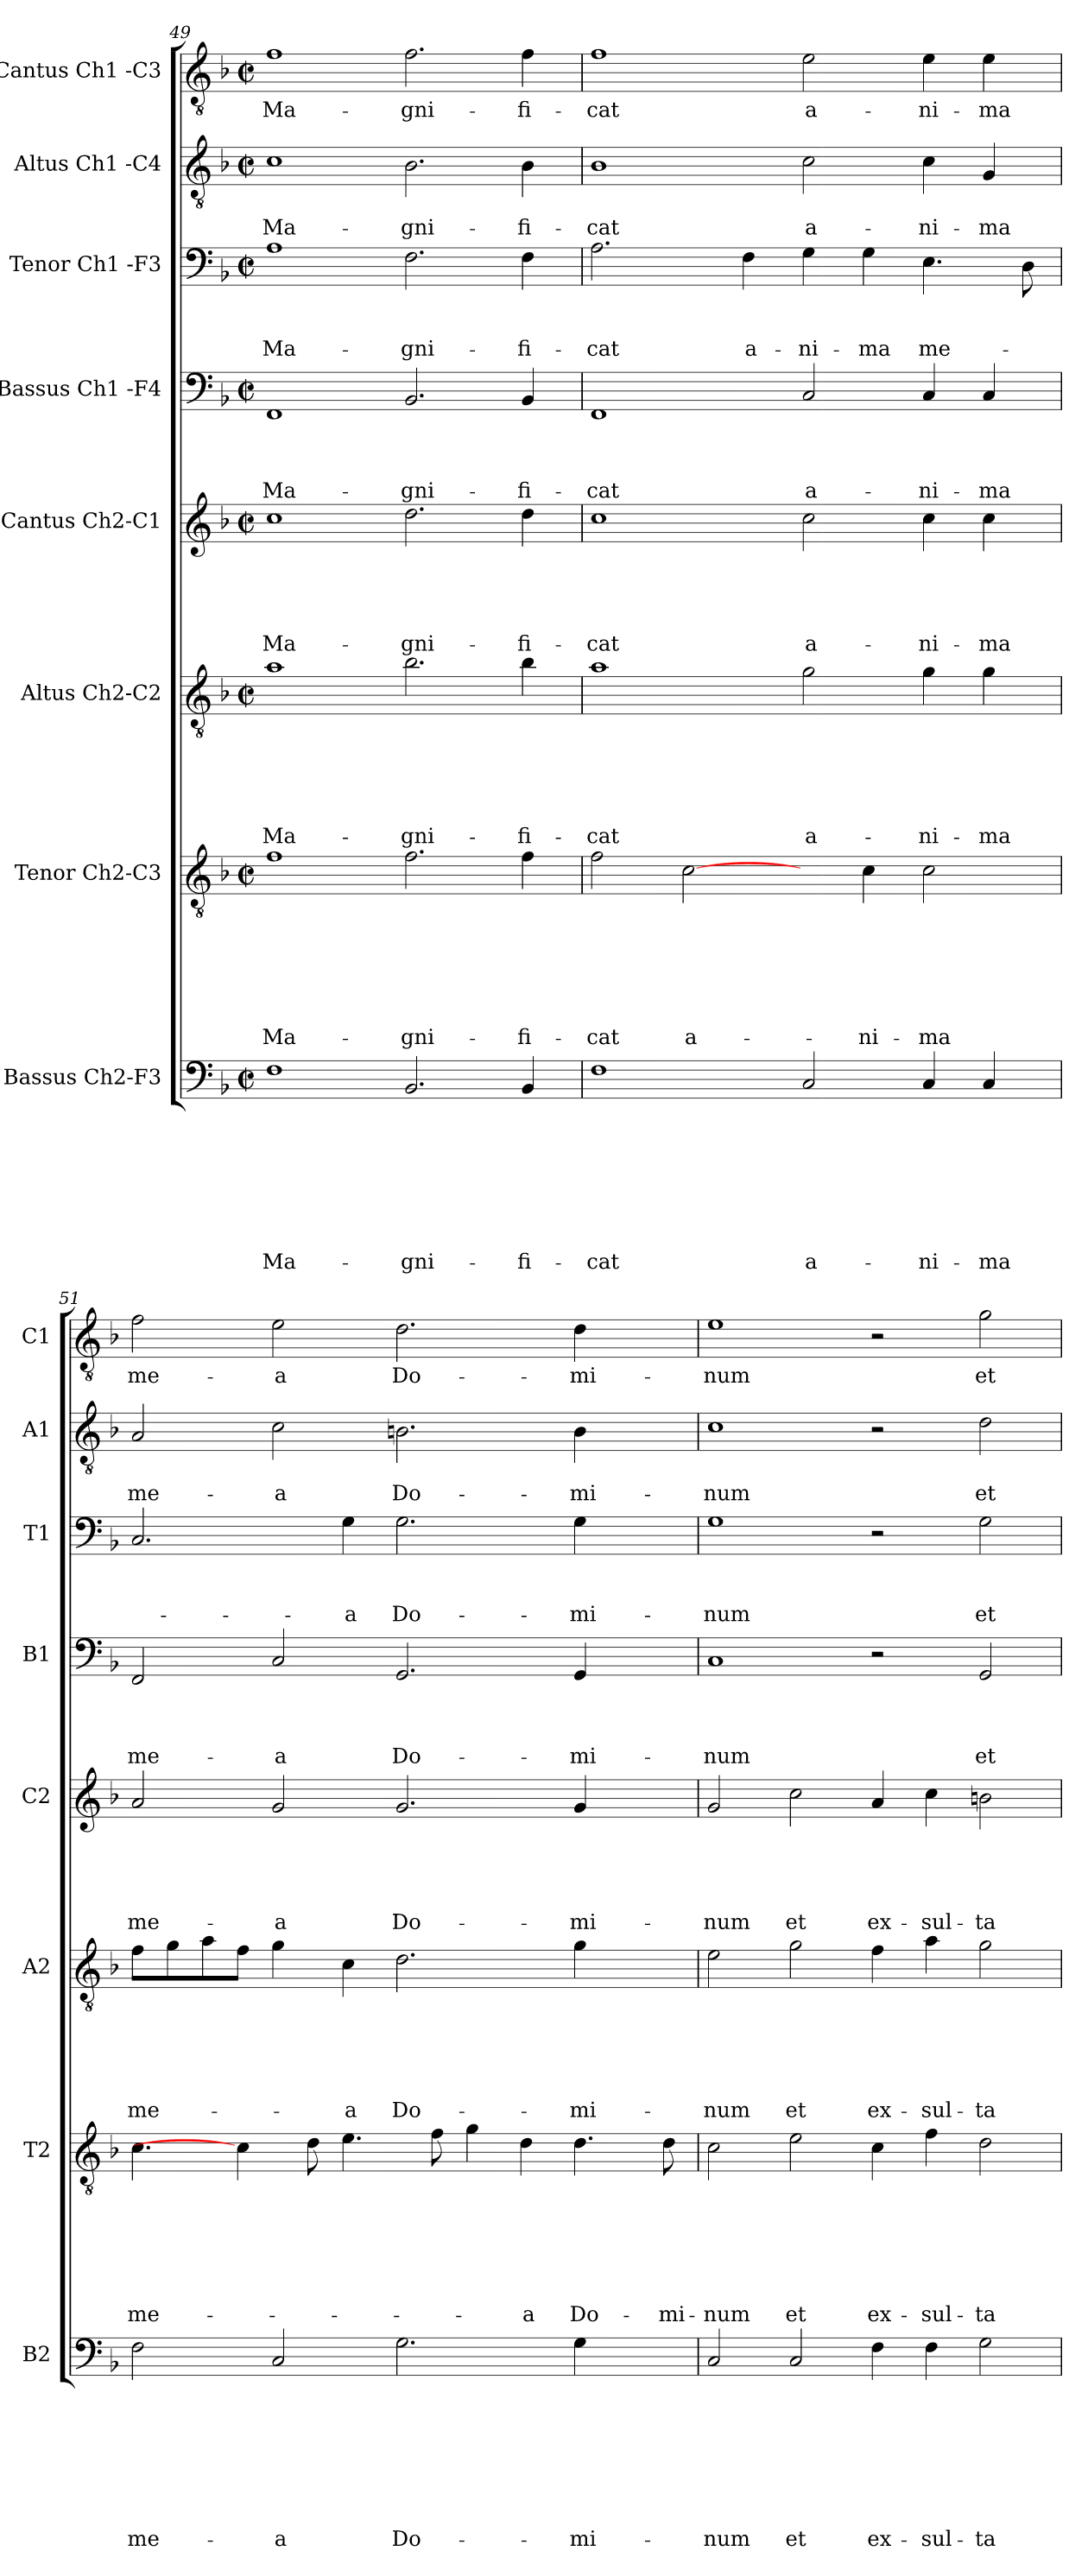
**kern	**text	**text	**text	**text	**text	**text	**text	**text	**kern	**text	**text	**text	**text	**text	**text	**text	**kern	**text	**text	**text	**text	**text	**text	**kern	**text	**text	**text	**text	**text	**kern	**text	**text	**text	**text	**kern	**text	**text	**text	**kern	**text	**text	**kern	**text
*part8	*part8	*part8	*part8	*part8	*part8	*part8	*part8	*part8	*part7	*part7	*part7	*part7	*part7	*part7	*part7	*part7	*part6	*part6	*part6	*part6	*part6	*part6	*part6	*part5	*part5	*part5	*part5	*part5	*part5	*part4	*part4	*part4	*part4	*part4	*part3	*part3	*part3	*part3	*part2	*part2	*part2	*part1	*part1
*staff8	*staff8	*staff8	*staff8	*staff8	*staff8	*staff8	*staff8	*staff8	*staff7	*staff7	*staff7	*staff7	*staff7	*staff7	*staff7	*staff7	*staff6	*staff6	*staff6	*staff6	*staff6	*staff6	*staff6	*staff5	*staff5	*staff5	*staff5	*staff5	*staff5	*staff4	*staff4	*staff4	*staff4	*staff4	*staff3	*staff3	*staff3	*staff3	*staff2	*staff2	*staff2	*staff1	*staff1
*I"Bassus Ch2-F3	*	*	*	*	*	*	*	*	*I"Tenor Ch2-C3	*	*	*	*	*	*	*	*I"Altus Ch2-C2	*	*	*	*	*	*	*I"Cantus Ch2-C1	*	*	*	*	*	*I"Bassus Ch1 -F4	*	*	*	*	*I"Tenor Ch1 -F3	*	*	*	*I"Altus Ch1 -C4	*	*	*I"Cantus Ch1 -C3	*
*I'B2	*	*	*	*	*	*	*	*	*I'T2	*	*	*	*	*	*	*	*I'A2	*	*	*	*	*	*	*I'C2	*	*	*	*	*	*I'B1	*	*	*	*	*I'T1	*	*	*	*I'A1	*	*	*I'C1	*
*clefF4	*	*	*	*	*	*	*	*	*clefGv2	*	*	*	*	*	*	*	*clefGv2	*	*	*	*	*	*	*clefG2	*	*	*	*	*	*clefF4	*	*	*	*	*clefF4	*	*	*	*clefGv2	*	*	*clefGv2	*
*k[b-]	*	*	*	*	*	*	*	*	*k[b-]	*	*	*	*	*	*	*	*k[b-]	*	*	*	*	*	*	*k[b-]	*	*	*	*	*	*k[b-]	*	*	*	*	*k[b-]	*	*	*	*k[b-]	*	*	*k[b-]	*
*F:	*	*	*	*	*	*	*	*	*F:	*	*	*	*	*	*	*	*F:	*	*	*	*	*	*	*F:	*	*	*	*	*	*F:	*	*	*	*	*F:	*	*	*	*F:	*	*	*F:	*
*M2/2	*	*	*	*	*	*	*	*	*M2/2	*	*	*	*	*	*	*	*M2/2	*	*	*	*	*	*	*M2/2	*	*	*	*	*	*M2/2	*	*	*	*	*M2/2	*	*	*	*M2/2	*	*	*M2/2	*
*met(c|)	*	*	*	*	*	*	*	*	*met(c|)	*	*	*	*	*	*	*	*met(c|)	*	*	*	*	*	*	*met(c|)	*	*	*	*	*	*met(c|)	*	*	*	*	*met(c|)	*	*	*	*met(c|)	*	*	*met(c|)	*
=49	=49	=49	=49	=49	=49	=49	=49	=49	=49	=49	=49	=49	=49	=49	=49	=49	=49	=49	=49	=49	=49	=49	=49	=49	=49	=49	=49	=49	=49	=49	=49	=49	=49	=49	=49	=49	=49	=49	=49	=49	=49	=49	=49
!	!	!	!	!	!	!	!	!LO:LY:b	!	!	!	!	!	!	!	!LO:LY:b	!	!	!	!	!	!	!LO:LY:b	!	!	!	!	!	!LO:LY:b	!	!	!	!	!LO:LY:b	!	!	!	!LO:LY:b	!	!	!LO:LY:b	!	!LO:LY:b
1F	.	.	.	.	.	.	.	Ma-	1f	.	.	.	.	.	.	Ma-	1a	.	.	.	.	.	Ma-	1cc	.	.	.	.	Ma-	1FF	.	.	.	Ma-	1A	.	.	Ma-	1c	.	Ma-	1f	Ma-
!	!	!	!	!	!	!	!	!LO:LY:b	!	!	!	!	!	!	!	!LO:LY:b	!	!	!	!	!	!	!LO:LY:b	!	!	!	!	!	!LO:LY:b	!	!	!	!	!LO:LY:b	!	!	!	!LO:LY:b	!	!	!LO:LY:b	!	!LO:LY:b
2.BB-/	.	.	.	.	.	.	.	-gni-	2.f\	.	.	.	.	.	.	-gni-	2.b-\	.	.	.	.	.	-gni-	2.dd\	.	.	.	.	-gni-	2.BB-/	.	.	.	-gni-	2.F\	.	.	-gni-	2.B-\	.	-gni-	2.f\	-gni-
!	!	!	!	!	!	!	!	!LO:LY:b	!	!	!	!	!	!	!	!LO:LY:b	!	!	!	!	!	!	!LO:LY:b	!	!	!	!	!	!LO:LY:b	!	!	!	!	!LO:LY:b	!	!	!	!LO:LY:b	!	!	!LO:LY:b	!	!LO:LY:b
4BB-/	.	.	.	.	.	.	.	-fi-	4f\	.	.	.	.	.	.	-fi-	4b-\	.	.	.	.	.	-fi-	4dd\	.	.	.	.	-fi-	4BB-/	.	.	.	-fi-	4F\	.	.	-fi-	4B-\	.	-fi-	4f\	-fi-
=50	=50	=50	=50	=50	=50	=50	=50	=50	=50	=50	=50	=50	=50	=50	=50	=50	=50	=50	=50	=50	=50	=50	=50	=50	=50	=50	=50	=50	=50	=50	=50	=50	=50	=50	=50	=50	=50	=50	=50	=50	=50	=50	=50
!	!	!	!	!	!	!	!	!LO:LY:b	!	!	!	!	!	!	!	!LO:LY:b	!	!	!	!	!	!	!LO:LY:b	!	!	!	!	!	!LO:LY:b	!	!	!	!	!LO:LY:b	!	!	!	!LO:LY:b	!	!	!LO:LY:b	!	!LO:LY:b
1F	.	.	.	.	.	.	.	-cat	2f\	.	.	.	.	.	.	-cat	1a	.	.	.	.	.	-cat	1cc	.	.	.	.	-cat	1FF	.	.	.	-cat	2.A\	.	.	-cat	1B-	.	-cat	1f	-cat
!	!	!	!	!	!	!	!	!	!	!	!	!	!	!	!	!LO:LY:b	!	!	!	!	!	!	!	!	!	!	!	!	!	!	!	!	!	!	!	!	!	!	!	!	!	!	!
.	.	.	.	.	.	.	.	.	[2c\	.	.	.	.	.	.	a-	.	.	.	.	.	.	.	.	.	.	.	.	.	.	.	.	.	.	.	.	.	.	.	.	.	.	.
!	!	!	!	!	!	!	!	!	!	!	!	!	!	!	!	!	!	!	!	!	!	!	!	!	!	!	!	!	!	!	!	!	!	!	!	!	!	!LO:LY:b	!	!	!	!	!
.	.	.	.	.	.	.	.	.	.	.	.	.	.	.	.	.	.	.	.	.	.	.	.	.	.	.	.	.	.	.	.	.	.	.	4F\	.	.	a-	.	.	.	.	.
!	!	!	!	!	!	!	!	!LO:LY:b	!	!	!	!	!	!	!	!	!	!	!	!	!	!	!LO:LY:b	!	!	!	!	!	!LO:LY:b	!	!	!	!	!LO:LY:b	!	!	!	!LO:LY:b	!	!	!LO:LY:b	!	!LO:LY:b
2C/	.	.	.	.	.	.	.	a-	4ryy	.	.	.	.	.	.	.	2g\	.	.	.	.	.	a-	2cc\	.	.	.	.	a-	2C/	.	.	.	a-	4G\	.	.	-ni-	2c\	.	a-	2e\	a-
!	!	!	!	!	!	!	!	!	!	!	!	!	!	!	!	!LO:LY:b	!	!	!	!	!	!	!	!	!	!	!	!	!	!	!	!	!	!	!	!	!	!LO:LY:b:rj	!	!	!	!	!
.	.	.	.	.	.	.	.	.	4c\	.	.	.	.	.	.	-ni-	.	.	.	.	.	.	.	.	.	.	.	.	.	.	.	.	.	.	4G\	.	.	-ma	.	.	.	.	.
!	!	!	!	!	!	!	!	!LO:LY:b	!	!	!	!	!	!	!	!LO:LY:b:rj	!	!	!	!	!	!	!LO:LY:b	!	!	!	!	!	!LO:LY:b	!	!	!	!	!LO:LY:b	!	!	!	!LO:LY:b	!	!	!LO:LY:b	!	!LO:LY:b
4C/	.	.	.	.	.	.	.	-ni-	2c\	.	.	.	.	.	.	-ma	4g\	.	.	.	.	.	-ni-	4cc\	.	.	.	.	-ni-	4C/	.	.	.	-ni-	4.E\	.	.	me-	4c\	.	-ni-	4e\	-ni-
!	!	!	!	!	!	!	!	!LO:LY:b:rj	!	!	!	!	!	!	!	!	!	!	!	!	!	!	!LO:LY:b:rj	!	!	!	!	!	!LO:LY:b:rj	!	!	!	!	!LO:LY:b:rj	!	!	!	!	!	!	!LO:LY:b:rj	!	!LO:LY:b:rj
4C/	.	.	.	.	.	.	.	-ma	.	.	.	.	.	.	.	.	4g\	.	.	.	.	.	-ma	4cc\	.	.	.	.	-ma	4C/	.	.	.	-ma	.	.	.	.	4G/	.	-ma	4e\	-ma
.	.	.	.	.	.	.	.	.	.	.	.	.	.	.	.	.	.	.	.	.	.	.	.	.	.	.	.	.	.	.	.	.	.	.	8D\	.	.	.	.	.	.	.	.
!!LO:LB:g=z
=51	=51	=51	=51	=51	=51	=51	=51	=51	=51	=51	=51	=51	=51	=51	=51	=51	=51	=51	=51	=51	=51	=51	=51	=51	=51	=51	=51	=51	=51	=51	=51	=51	=51	=51	=51	=51	=51	=51	=51	=51	=51	=51	=51
!	!	!	!	!	!	!	!	!LO:LY:b	!	!	!	!	!	!	!	!LO:LY:b	!	!	!	!	!	!	!LO:LY:b	!	!	!	!	!	!LO:LY:b	!	!	!	!	!LO:LY:b	!	!	!	!	!	!	!LO:LY:b	!	!LO:LY:b
2F\	.	.	.	.	.	.	.	me-	4.c\	.	.	.	.	.	.	me-	8f\L	.	.	.	.	.	me-	2a/	.	.	.	.	me-	2FF/	.	.	.	me-	2.C/	.	.	.	2A/	.	me-	2f\	me-
.	.	.	.	.	.	.	.	.	.	.	.	.	.	.	.	.	8g\	.	.	.	.	.	.	.	.	.	.	.	.	.	.	.	.	.	.	.	.	.	.	.	.	.	.
.	.	.	.	.	.	.	.	.	.	.	.	.	.	.	.	.	8a\	.	.	.	.	.	.	.	.	.	.	.	.	.	.	.	.	.	.	.	.	.	.	.	.	.	.
.	.	.	.	.	.	.	.	.	4c\]	.	.	.	.	.	.	.	8f\J	.	.	.	.	.	.	.	.	.	.	.	.	.	.	.	.	.	.	.	.	.	.	.	.	.	.
!	!	!	!	!	!	!	!	!LO:LY:b	!	!	!	!	!	!	!	!	!	!	!	!	!	!	!	!	!	!	!	!	!LO:LY:b	!	!	!	!	!LO:LY:b	!	!	!	!	!	!	!LO:LY:b	!	!LO:LY:b
2C/	.	.	.	.	.	.	.	-a	.	.	.	.	.	.	.	.	4g\	.	.	.	.	.	.	2g/	.	.	.	.	-a	2C/	.	.	.	-a	.	.	.	.	2c\	.	-a	2e\	-a
.	.	.	.	.	.	.	.	.	8d\	.	.	.	.	.	.	.	.	.	.	.	.	.	.	.	.	.	.	.	.	.	.	.	.	.	.	.	.	.	.	.	.	.	.
!	!	!	!	!	!	!	!	!	!	!	!	!	!	!	!	!	!	!	!	!	!	!	!LO:LY:b	!	!	!	!	!	!	!	!	!	!	!	!	!	!	!LO:LY:b	!	!	!	!	!
.	.	.	.	.	.	.	.	.	4.e\	.	.	.	.	.	.	.	4c\	.	.	.	.	.	-a	.	.	.	.	.	.	.	.	.	.	.	4G\	.	.	-a	.	.	.	.	.
!	!	!	!	!	!	!	!	!LO:LY:b	!	!	!	!	!	!	!	!	!	!	!	!	!	!	!LO:LY:b	!	!	!	!	!	!LO:LY:b	!	!	!	!	!LO:LY:b	!	!	!	!LO:LY:b	!	!	!LO:LY:b	!	!LO:LY:b
2.G\	.	.	.	.	.	.	.	Do-	.	.	.	.	.	.	.	.	2.d\	.	.	.	.	.	Do-	2.g/	.	.	.	.	Do-	2.GG/	.	.	.	Do-	2.G\	.	.	Do-	2.Bn\	.	Do-	2.d\	Do-
.	.	.	.	.	.	.	.	.	8f\	.	.	.	.	.	.	.	.	.	.	.	.	.	.	.	.	.	.	.	.	.	.	.	.	.	.	.	.	.	.	.	.	.	.
.	.	.	.	.	.	.	.	.	4g\	.	.	.	.	.	.	.	.	.	.	.	.	.	.	.	.	.	.	.	.	.	.	.	.	.	.	.	.	.	.	.	.	.	.
!	!	!	!	!	!	!	!	!	!	!	!	!	!	!	!	!LO:LY:b	!	!	!	!	!	!	!	!	!	!	!	!	!	!	!	!	!	!	!	!	!	!	!	!	!	!	!
.	.	.	.	.	.	.	.	.	4d\	.	.	.	.	.	.	-a	.	.	.	.	.	.	.	.	.	.	.	.	.	.	.	.	.	.	.	.	.	.	.	.	.	.	.
!	!	!	!	!	!	!	!	!LO:LY:b	!	!	!	!	!	!	!	!LO:LY:b	!	!	!	!	!	!	!LO:LY:b	!	!	!	!	!	!LO:LY:b	!	!	!	!	!LO:LY:b	!	!	!	!LO:LY:b	!	!	!LO:LY:b	!	!LO:LY:b
4G\	.	.	.	.	.	.	.	-mi-	4.d\	.	.	.	.	.	.	Do-	4g\	.	.	.	.	.	-mi-	4g/	.	.	.	.	-mi-	4GG/	.	.	.	-mi-	4G\	.	.	-mi-	4B\	.	-mi-	4d\	-mi-
4ryy	.	.	.	.	.	.	.	.	.	.	.	.	.	.	.	.	4ryy	.	.	.	.	.	.	4ryy	.	.	.	.	.	4ryy	.	.	.	.	4ryy	.	.	.	4ryy	.	.	4ryy	.
!	!	!	!	!	!	!	!	!	!	!	!	!	!	!	!	!LO:LY:b	!	!	!	!	!	!	!	!	!	!	!	!	!	!	!	!	!	!	!	!	!	!	!	!	!	!	!
.	.	.	.	.	.	.	.	.	8d\	.	.	.	.	.	.	-mi-	.	.	.	.	.	.	.	.	.	.	.	.	.	.	.	.	.	.	.	.	.	.	.	.	.	.	.
=52	=52	=52	=52	=52	=52	=52	=52	=52	=52	=52	=52	=52	=52	=52	=52	=52	=52	=52	=52	=52	=52	=52	=52	=52	=52	=52	=52	=52	=52	=52	=52	=52	=52	=52	=52	=52	=52	=52	=52	=52	=52	=52	=52
!	!	!	!	!	!	!	!	!LO:LY:b	!	!	!	!	!	!	!	!LO:LY:b:rj	!	!	!	!	!	!	!LO:LY:b	!	!	!	!	!	!LO:LY:b	!	!	!	!	!LO:LY:b	!	!	!	!LO:LY:b	!	!	!LO:LY:b	!	!LO:LY:b
2C/	.	.	.	.	.	.	.	-num	2c\	.	.	.	.	.	.	-num	2e\	.	.	.	.	.	-num	2g/	.	.	.	.	-num	1C	.	.	.	-num	1G	.	.	-num	1c	.	-num	1e	-num
!	!	!	!	!	!	!	!	!LO:LY:b	!	!	!	!	!	!	!	!LO:LY:b	!	!	!	!	!	!	!LO:LY:b	!	!	!	!	!	!LO:LY:b	!	!	!	!	!	!	!	!	!	!	!	!	!	!
2C/	.	.	.	.	.	.	.	et	2e\	.	.	.	.	.	.	et	2g\	.	.	.	.	.	et	2cc\	.	.	.	.	et	.	.	.	.	.	.	.	.	.	.	.	.	.	.
!	!	!	!	!	!	!	!	!LO:LY:b	!	!	!	!	!	!	!	!LO:LY:b	!	!	!	!	!	!	!LO:LY:b	!	!	!	!	!	!LO:LY:b	!	!	!	!	!	!	!	!	!	!	!	!	!	!
4F\	.	.	.	.	.	.	.	ex-	4c\	.	.	.	.	.	.	ex-	4f\	.	.	.	.	.	ex-	4a/	.	.	.	.	ex-	2r	.	.	.	.	2r	.	.	.	2r	.	.	2r	.
!	!	!	!	!	!	!	!	!LO:LY:b	!	!	!	!	!	!	!	!LO:LY:b	!	!	!	!	!	!	!LO:LY:b	!	!	!	!	!	!LO:LY:b	!	!	!	!	!	!	!	!	!	!	!	!	!	!
4F\	.	.	.	.	.	.	.	-sul-	4f\	.	.	.	.	.	.	-sul-	4a\	.	.	.	.	.	-sul-	4cc\	.	.	.	.	-sul-	.	.	.	.	.	.	.	.	.	.	.	.	.	.
!	!	!	!	!	!	!	!	!LO:LY:b:rj	!	!	!	!	!	!	!	!LO:LY:b:rj	!	!	!	!	!	!	!LO:LY:b:rj	!	!	!	!	!	!LO:LY:b:rj	!	!	!	!	!LO:LY:b	!	!	!	!LO:LY:b	!	!	!LO:LY:b	!	!LO:LY:b
2G\	.	.	.	.	.	.	.	-ta-	2d\	.	.	.	.	.	.	-ta-	2g\	.	.	.	.	.	-ta-	2bn\	.	.	.	.	-ta-	2GG/	.	.	.	et	2G\	.	.	et	2d\	.	et	2g\	et
=	=	=	=	=	=	=	=	=	=	=	=	=	=	=	=	=	=	=	=	=	=	=	=	=	=	=	=	=	=	=	=	=	=	=	=	=	=	=	=	=	=	=	=
*-	*-	*-	*-	*-	*-	*-	*-	*-	*-	*-	*-	*-	*-	*-	*-	*-	*-	*-	*-	*-	*-	*-	*-	*-	*-	*-	*-	*-	*-	*-	*-	*-	*-	*-	*-	*-	*-	*-	*-	*-	*-	*-	*-
